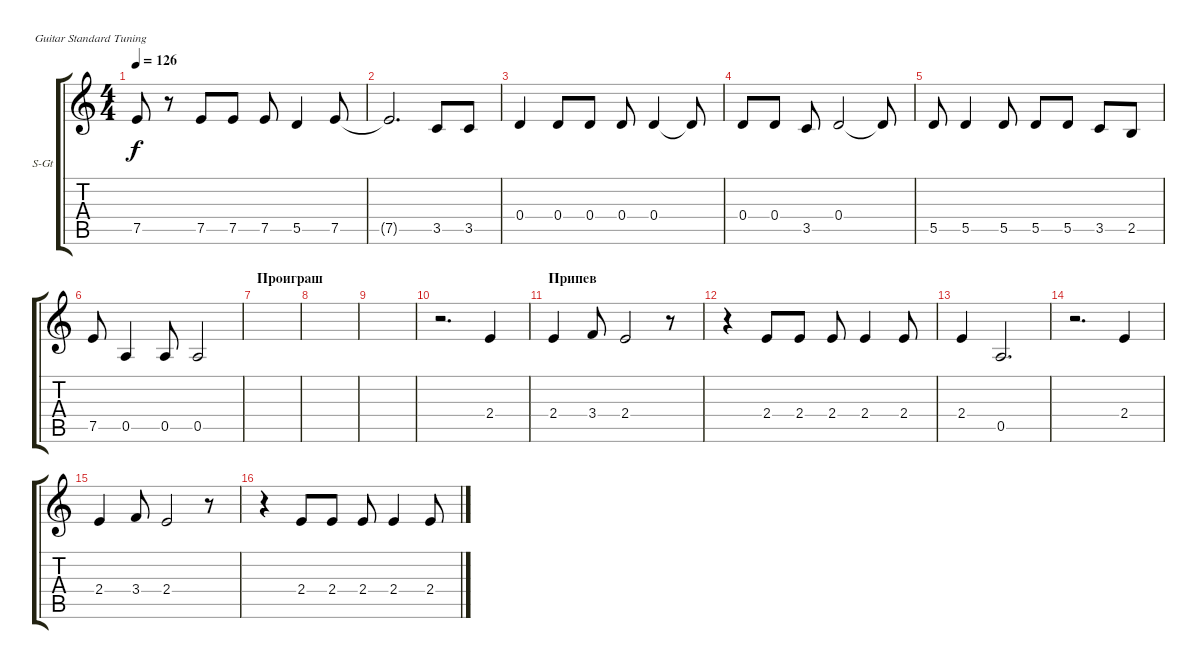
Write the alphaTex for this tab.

\defaultSystemsLayout 4
\bracketExtendMode groupsimilarinstruments
\firstSystemTrackNameOrientation horizontal
\otherSystemsTrackNameOrientation horizontal
\track ("В. Бутусов (Вокал)" "S-Gt") {instrument acousticguitarsteel}
\staff {score tabs}
\tuning (E4 B3 G3 D3 A2 E2)
\ts (4 4)
\tempo 126
\clef g2
\ks c
7.5.8{dy f} r.8 7.5.8 7.5.8 7.5.8 5.5.4 7.5.8 |
7.5{t}.2{d} 3.5.8 3.5.8 |
0.4.4 0.4.8 0.4.8 0.4.8 0.4.4 0.4{t}.8 |
0.4.8 0.4.8 3.5.8 0.4.2 0.4{t}.8 |
5.5.8 5.5.4 5.5.8 5.5.8 5.5.8 3.5.8 2.5.8 |
7.5.8 0.5.4 0.5.8 0.5.2 |
\section ("" "Проиграш")
|
|
|
r.2{d} 2.4.4 |
\section ("" "Припев")
2.4.4 3.4.8 2.4.2 r.8 |
r.4 2.4.8 2.4.8 2.4.8 2.4.4 2.4.8 |
2.4.4 0.5.2{d} |
r.2{d} 2.4.4 |
2.4.4 3.4.8 2.4.2 r.8 |
r.4 2.4.8 2.4.8 2.4.8 2.4.4 2.4.8
